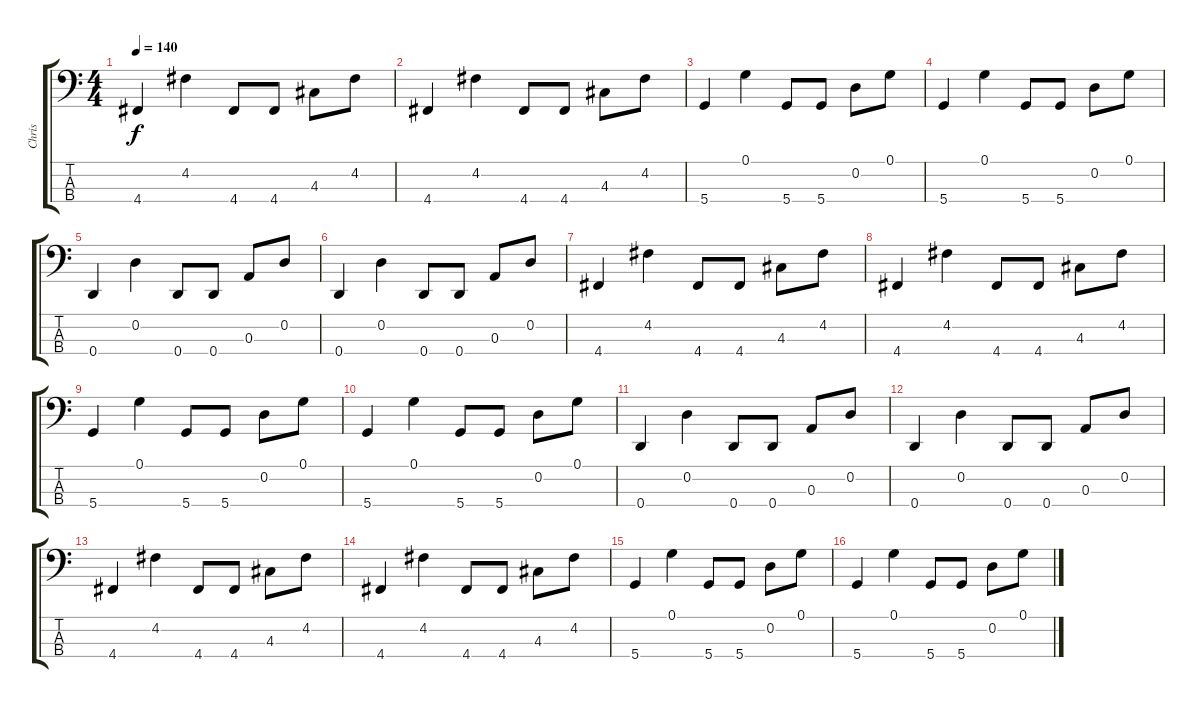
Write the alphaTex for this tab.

\track ("Chris" "Chris") {instrument electricbassfinger}
\staff {score tabs}
\tuning (G2 D2 A1 D1) {hide}
\ts (4 4)
\tempo 140
\clef f4
\ks c
4.4.4{dy f} 4.2.4 4.4.8 4.4.8 4.3.8 4.2.8 |
4.4.4 4.2.4 4.4.8 4.4.8 4.3.8 4.2.8 |
5.4.4 0.1.4 5.4.8 5.4.8 0.2.8 0.1.8 |
5.4.4 0.1.4 5.4.8 5.4.8 0.2.8 0.1.8 |
0.4.4 0.2.4 0.4.8 0.4.8 0.3.8 0.2.8 |
0.4.4 0.2.4 0.4.8 0.4.8 0.3.8 0.2.8 |
4.4.4 4.2.4 4.4.8 4.4.8 4.3.8 4.2.8 |
4.4.4 4.2.4 4.4.8 4.4.8 4.3.8 4.2.8 |
5.4.4 0.1.4 5.4.8 5.4.8 0.2.8 0.1.8 |
5.4.4 0.1.4 5.4.8 5.4.8 0.2.8 0.1.8 |
0.4.4 0.2.4 0.4.8 0.4.8 0.3.8 0.2.8 |
0.4.4 0.2.4 0.4.8 0.4.8 0.3.8 0.2.8 |
4.4.4 4.2.4 4.4.8 4.4.8 4.3.8 4.2.8 |
4.4.4 4.2.4 4.4.8 4.4.8 4.3.8 4.2.8 |
5.4.4 0.1.4 5.4.8 5.4.8 0.2.8 0.1.8 |
5.4.4 0.1.4 5.4.8 5.4.8 0.2.8 0.1.8
